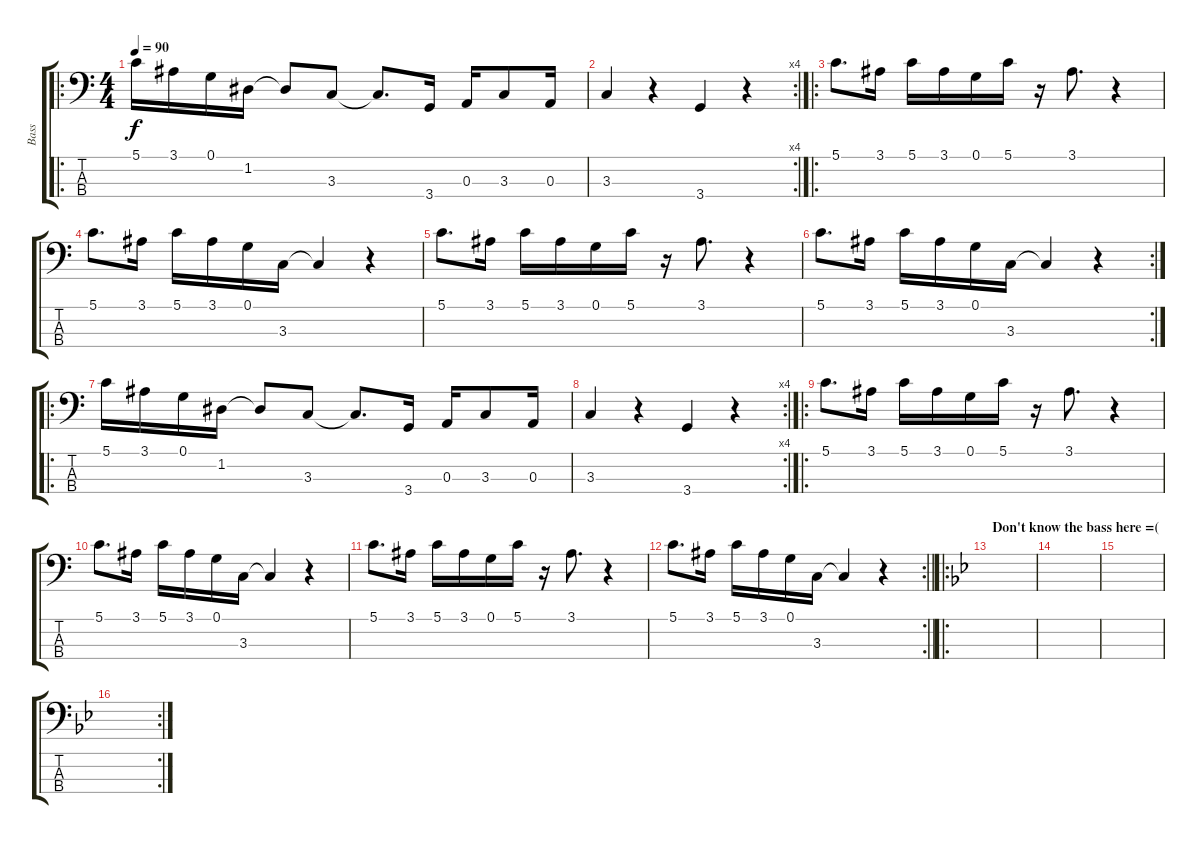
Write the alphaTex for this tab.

\track ("Bass" "Bass") {instrument electricbassfinger}
\staff {score tabs}
\tuning (G2 D2 A1 E1) {hide}
\ro
\ts (4 4)
\tempo 90
\clef f4
\ks c
5.1.16{dy f instrument electricbassfinger} 3.1.16 0.1.16 1.2.16 1.2{t}.8 3.3.8 3.3{t}.8{d beam Up} 3.4.16 0.3.16 3.3.8 0.3.16 |
\rc 4
3.3.4 r.4 3.4.4 r.4 |
\ro
5.1.8{d} 3.1.16 5.1.16 3.1.16 0.1.16 5.1.16 r.16 3.1.8{d} r.4 |
5.1.8{d} 3.1.16 5.1.16 3.1.16 0.1.16 3.3.16 3.3{t}.4 r.4 |
5.1.8{d} 3.1.16 5.1.16 3.1.16 0.1.16 5.1.16 r.16 3.1.8{d} r.4 |
\rc 2
5.1.8{d} 3.1.16 5.1.16 3.1.16 0.1.16 3.3.16 3.3{t}.4 r.4 |
\ro
5.1.16 3.1.16 0.1.16 1.2.16 1.2{t}.8 3.3.8 3.3{t}.8{d beam Up} 3.4.16 0.3.16 3.3.8 0.3.16 |
\rc 4
3.3.4 r.4 3.4.4 r.4 |
\ro
5.1.8{d} 3.1.16 5.1.16 3.1.16 0.1.16 5.1.16 r.16 3.1.8{d} r.4 |
5.1.8{d} 3.1.16 5.1.16 3.1.16 0.1.16 3.3.16 3.3{t}.4 r.4 |
5.1.8{d} 3.1.16 5.1.16 3.1.16 0.1.16 5.1.16 r.16 3.1.8{d} r.4 |
\rc 2
\barLineRight lightlight
5.1.8{d} 3.1.16 5.1.16 3.1.16 0.1.16 3.3.16 3.3{t}.4 r.4 |
\ro
\section ("" "Don't know the bass here =(")
\ks bb
|
|
|
\rc 2
